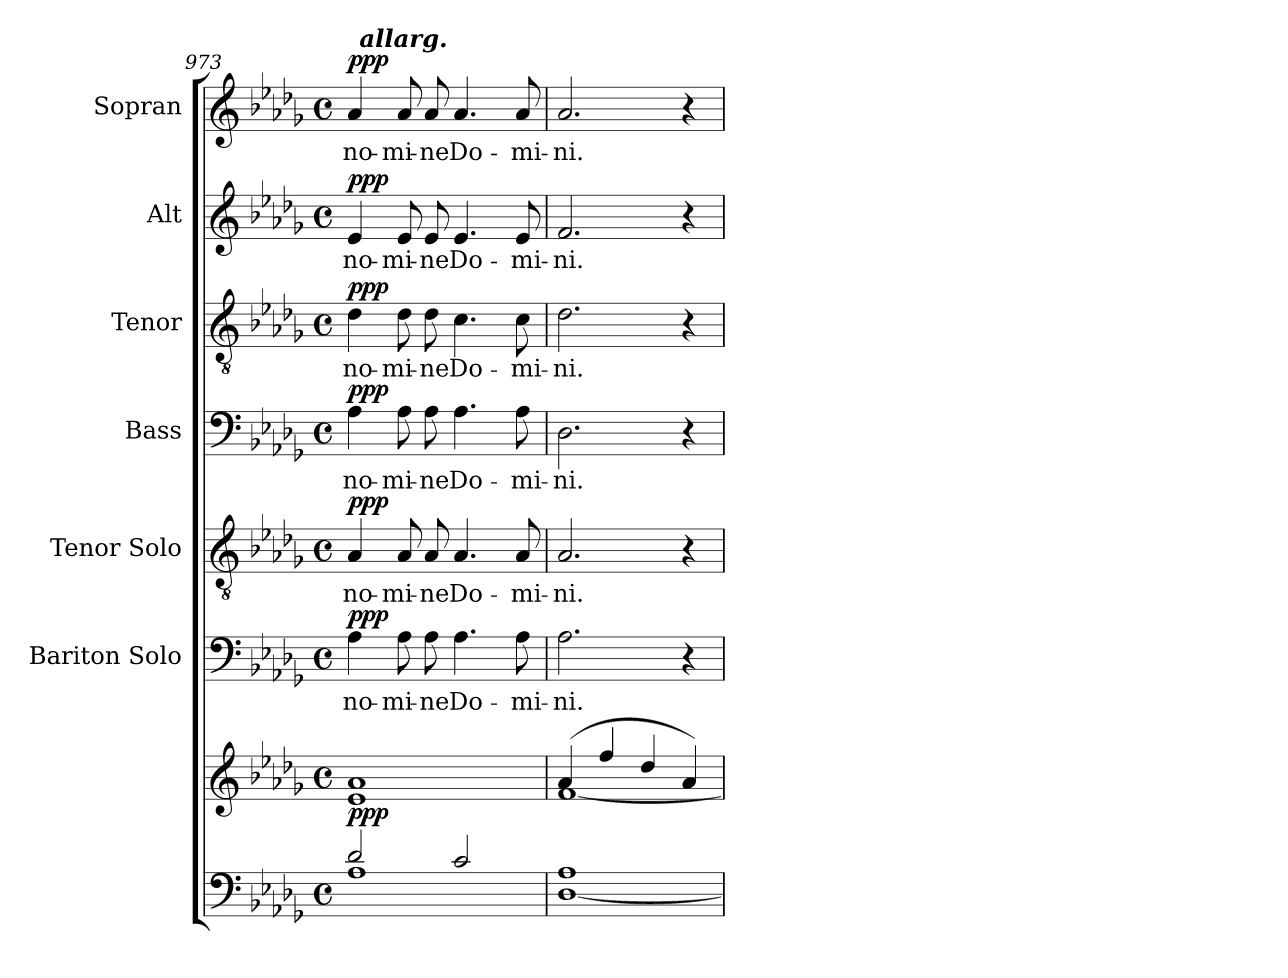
**kern	**kern	**dynam	**kern	**text	**dynam	**kern	**text	**dynam	**kern	**text	**dynam	**kern	**text	**dynam	**kern	**text	**dynam	**kern	**text	**dynam
*part7	*part7	*part7	*part6	*part6	*part6	*part5	*part5	*part5	*part4	*part4	*part4	*part3	*part3	*part3	*part2	*part2	*part2	*part1	*part1	*part1
*staff8	*staff7	*staff7/8	*staff6	*staff6	*staff6	*staff5	*staff5	*staff5	*staff4	*staff4	*staff4	*staff3	*staff3	*staff3	*staff2	*staff2	*staff2	*staff1	*staff1	*staff1
*	*	*	*I"Bariton Solo	*	*	*I"Tenor Solo	*	*	*I"Bass	*	*	*I"Tenor	*	*	*I"Alt	*	*	*I"Sopran	*	*
*	*	*	*	*	*	*	*	*	*I'B.	*	*	*I'T.	*	*	*I'A.	*	*	*I'S.	*	*
*clefF4	*clefG2	*	*clefF4	*	*	*clefGv2	*	*	*clefF4	*	*	*clefGv2	*	*	*clefG2	*	*	*clefG2	*	*
*k[b-e-a-d-g-]	*k[b-e-a-d-g-]	*	*k[b-e-a-d-g-]	*	*	*k[b-e-a-d-g-]	*	*	*k[b-e-a-d-g-]	*	*	*k[b-e-a-d-g-]	*	*	*k[b-e-a-d-g-]	*	*	*k[b-e-a-d-g-]	*	*
*D-:	*D-:	*	*D-:	*	*	*D-:	*	*	*D-:	*	*	*D-:	*	*	*D-:	*	*	*D-:	*	*
*M4/4	*M4/4	*	*M4/4	*	*	*M4/4	*	*	*M4/4	*	*	*M4/4	*	*	*M4/4	*	*	*M4/4	*	*
*met(c)	*met(c)	*	*met(c)	*	*	*met(c)	*	*	*met(c)	*	*	*met(c)	*	*	*met(c)	*	*	*met(c)	*	*
=973	=973	=973	=973	=973	=973	=973	=973	=973	=973	=973	=973	=973	=973	=973	=973	=973	=973	=973	=973	=973
*^	*^	*	*	*	*	*	*	*	*	*	*	*	*	*	*	*	*	*	*	*
!	!	!	!	!LO:DY:b	!	!LO:LY:b	!LO:DY:a	!	!LO:LY:b	!LO:DY:a	!	!LO:LY:b	!LO:DY:a	!	!LO:LY:b	!LO:DY:a	!	!LO:LY:b	!LO:DY:a	!	!LO:LY:b	!LO:DY:b
*	*	*	*	*	*	*	*	*	*	*	*	*	*	*	*	*	*	*	*	*^	*	*
2d-/	1A-	1a-	1e-	ppp	4A-\	no-	ppp	4A-/	no-	ppp	4A-\	no-	ppp	4d-\	no-	ppp	4e-/	no-	ppp	4a-/	32ryy	no-	ppp
!	!	!	!	!	!	!	!	!	!	!	!	!	!	!	!	!	!	!	!	!	!LO:TX:a:Bi:t=allarg.	!	!
.	.	.	.	.	.	.	.	.	.	.	.	.	.	.	.	.	.	.	.	.	2ryy	.	.
!	!	!	!	!	!	!LO:LY:b	!	!	!LO:LY:b	!	!	!LO:LY:b	!	!	!LO:LY:b	!	!	!LO:LY:b	!	!	!	!LO:LY:b	!
.	.	.	.	.	8A-\	-mi-	.	8A-/	-mi-	.	8A-\	-mi-	.	8d-\	-mi-	.	8e-/	-mi-	.	8a-/	.	-mi-	.
!	!	!	!	!	!	!LO:LY:b	!	!	!LO:LY:b	!	!	!LO:LY:b	!	!	!LO:LY:b	!	!	!LO:LY:b	!	!	!	!LO:LY:b	!
.	.	.	.	.	8A-\	-ne	.	8A-/	-ne	.	8A-\	-ne	.	8d-\	-ne	.	8e-/	-ne	.	8a-/	.	-ne	.
!	!	!	!	!	!	!LO:LY:b	!	!	!LO:LY:b	!	!	!LO:LY:b	!	!	!LO:LY:b	!	!	!LO:LY:b	!	!	!	!LO:LY:b	!
2c/	.	.	.	.	4.A-\	Do-	.	4.A-/	Do-	.	4.A-\	Do-	.	4.c\	Do-	.	4.e-/	Do-	.	4.a-/	.	Do-	.
.	.	.	.	.	.	.	.	.	.	.	.	.	.	.	.	.	.	.	.	.	4...ryy	.	.
!	!	!	!	!	!	!LO:LY:b	!	!	!LO:LY:b	!	!	!LO:LY:b	!	!	!LO:LY:b	!	!	!LO:LY:b	!	!	!	!LO:LY:b	!
.	.	.	.	.	8A-\	-mi-	.	8A-/	-mi-	.	8A-\	-mi-	.	8c\	-mi-	.	8e-/	-mi-	.	8a-/	.	-mi-	.
=974	=974	=974	=974	=974	=974	=974	=974	=974	=974	=974	=974	=974	=974	=974	=974	=974	=974	=974	=974	=974	=974	=974	=974
!	!	!	!	!	!	!	!	!	!	!	!	!	!	!	!	!	!	!	!	!LO:TX:a:Bi:t=a tempo	!	!	!
!	!	!	!	!	!	!LO:LY:b	!	!	!LO:LY:b	!	!	!LO:LY:b	!	!	!LO:LY:b	!	!	!LO:LY:b	!	!	!	!LO:LY:b	!
*	*	*	*	*	*	*	*	*	*	*	*	*	*	*	*	*	*	*	*	*v	*v	*	*
1A-	[<1D-	(4a-/	[<1f	.	2.A-\	-ni.	.	2.A-/	-ni.	.	2.D-\	-ni.	.	2.d-\	-ni.	.	2.f/	-ni.	.	2.a-/	-ni.	.
.	.	4ff/	.	.	.	.	.	.	.	.	.	.	.	.	.	.	.	.	.	.	.	.
.	.	4dd-/	.	.	.	.	.	.	.	.	.	.	.	.	.	.	.	.	.	.	.	.
.	.	4a-/)	.	.	4r	.	.	4r	.	.	4r	.	.	4r	.	.	4r	.	.	4r	.	.
*v	*v	*	*	*	*	*	*	*	*	*	*	*	*	*	*	*	*	*	*	*	*	*
*	*v	*v	*	*	*	*	*	*	*	*	*	*	*	*	*	*	*	*	*	*	*
=	=	=	=	=	=	=	=	=	=	=	=	=	=	=	=	=	=	=	=	=
*-	*-	*-	*-	*-	*-	*-	*-	*-	*-	*-	*-	*-	*-	*-	*-	*-	*-	*-	*-	*-
